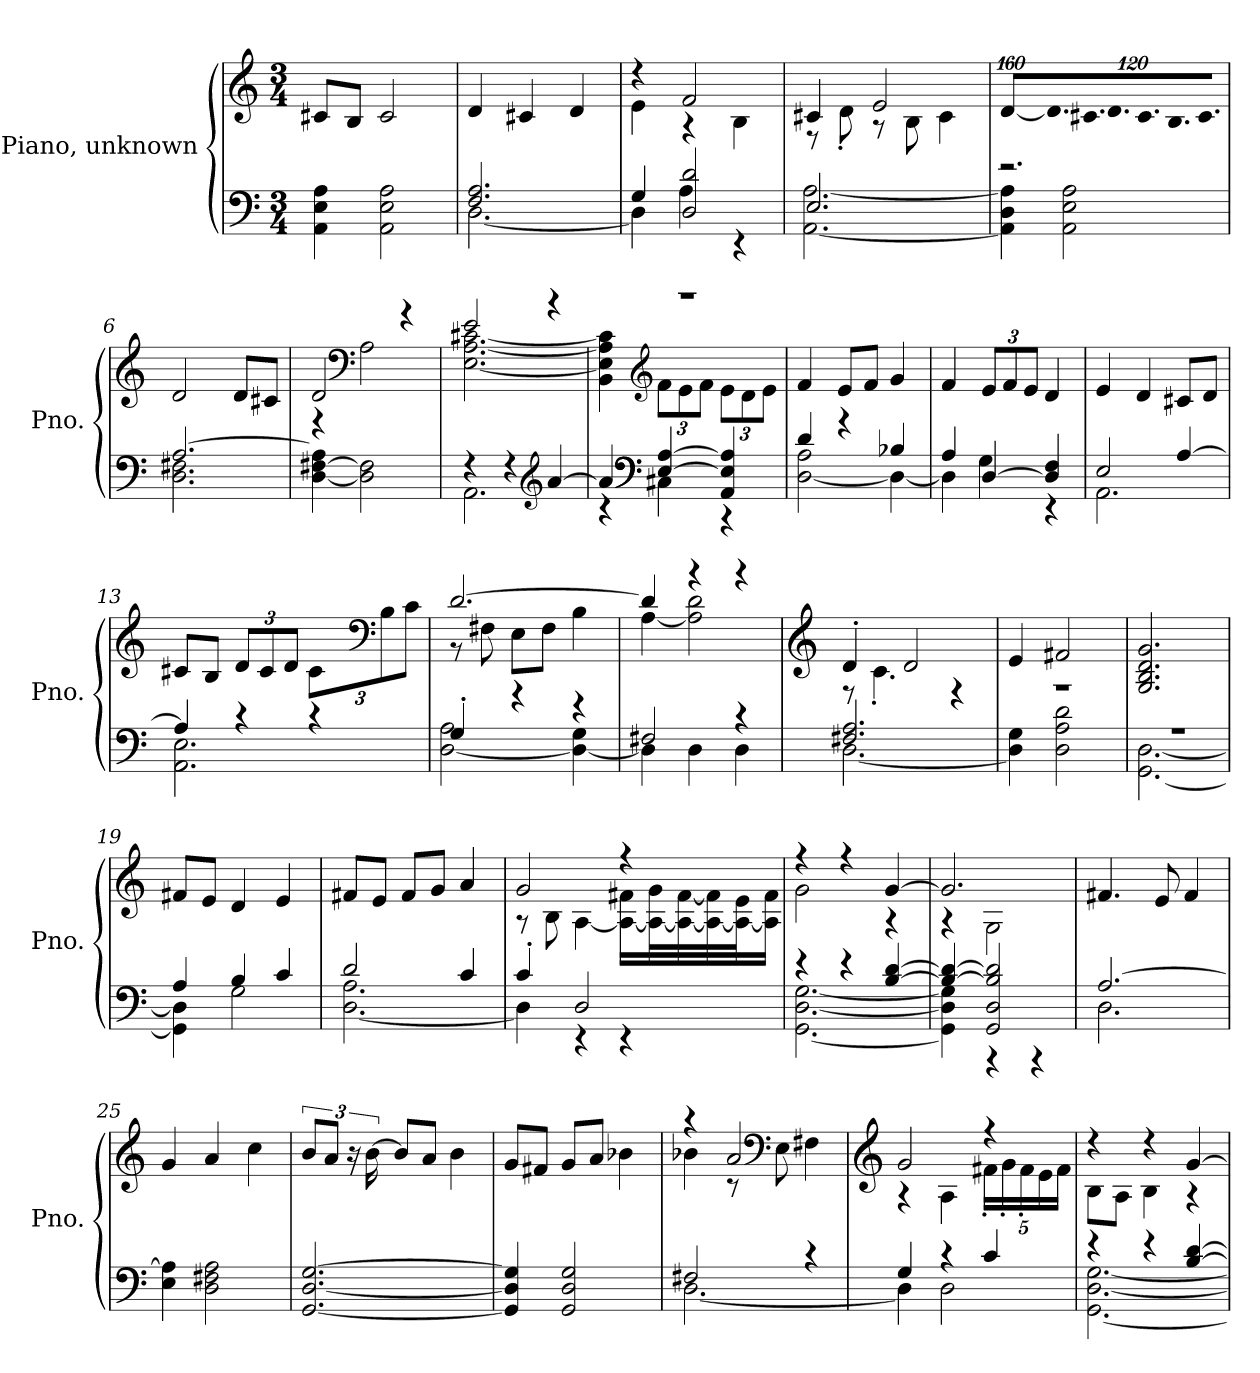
**kern	**kern
*part1	*part1
*staff2	*staff1
*I"Piano, unknown	*
*I'Pno.	*
*clefF4	*clefG2
*k[]	*k[]
*M3/4	*M3/4
*MM162	*MM162
=1	=1
4AA\ 4E\ 4A\	8c#X/L
.	8B/J
2AA\ 2E\ 2A\	2c#/
=2	=2
*^	*
2.F/ 2.A/	[2.D\	4d/
.	.	4c#X/
.	.	4d/
=3	=3	=3
*	*	*^
4G/	4D\]	4r	4e\
2D/ 2d/	4A\	2f/	4r
.	4r	.	4B\
=4	=4	=4	=4
2.E/	[2.AA\ [2.A\	4c#X/	8r
.	.	.	8d'\
.	.	2e/	8r
.	.	.	8B\
.	.	.	4c#\
*	*	*v	*v
=5	=5	=5
*	*	*Xbrackettup
*	*	*^
!	!	!LO:N:vis=8.	!
*	*	*v	*v
2.r	4AA\] 4D\ 4A\]	[640%137d/L
!	!	!LO:N:vis=32.
.	.	1920%103d/LL]
.	2AA\ 2E\ 2A\	.
!	!	!LO:N:vis=32.
.	.	1920%103c#X/J
!	!	!LO:N:vis=16.
.	.	960%103d/
!	!	!LO:N:vis=16.
.	.	960%103c#/
!	!	!LO:N:vis=16.
.	.	960%103B/
!	!	!LO:N:vis=16.
.	.	960%103c#/JJ
1920ryy	1920ryy	.
=6	=6	=6
[2.A/	2.D\ 2.F#X\	2d/
.	.	8d/L
.	.	8c#X/J
*v	*v	*
!!LO:LB:g=z
=7	=7
*	*^
[4D\ [4F#X\ 4A\]	2d/	4r
*	*clefF4	*
2D\] 2F#\]	.	2A\
.	4r	.
=8	=8	=8
*^	*	*
4r	2.AA\	2e/	[2.E\ [2.A\ [2.c#X\
4r	.	.	.
*clefG2	*	*	*
[4a/	.	4r	.
=9	=9	=9	=9
4a/]	4r	2.r	4BB\ 4E\] 4A\] 4c#\]
*clefF4	*	*clefG2	*
[4E/ [4A/	4C#X\	.	12f\L
.	.	.	12e\
.	.	.	12f\J
4AA/ 4E/] 4A/]	4r	.	12e\L
.	.	.	12d\
.	.	.	12e\J
*	*	*v	*v
=10	=10	=10
4d/	[2D\ 2A\	4f/
4r	.	8e/L
.	.	8f/J
4B-X/	4D\_	4g/
=11	=11	=11
4A/	4D\]	4f/
[4D/	4G\	12e/L
.	.	12f/
.	.	12e/J
4D/] 4F/	4r	4d/
=12	=12	=12
2E/	2.AA\	4e/
.	.	4d/
[4A/	.	8c#X/L
.	.	8d/J
!!LO:LB:g=z
=13	=13	=13
4A/]	2.AA\ 2.E\	8c#X/L
.	.	8B/J
4r	.	12d/L
.	.	12c#/
.	.	12d/J
4r	.	12c#\L
*	*	*clefF4
.	.	12B\
.	.	12c#\J
=14	=14	=14
*	*	*^
4G'/	[2D\ 2A\	[2.d/	8r
.	.	.	8F#X\
4r	.	.	8E\L
.	.	.	8F#\J
4r	4D\_ 4G\	.	4B\
=15	=15	=15	=15
2F#X/	4D\]	4d/]	[4A\
.	4D\	4r	2A\] 2d\
4r	4D\	4r	.
=16	=16	=16	=16
*	*	*clefG2	*
2.F#X/ 2.A/	[2.D\	4d'/	8r
.	.	.	4.c'\
.	.	2d/	.
.	.	.	4r
*	*	*v	*v
=17	=17	=17
2.r	4D\] 4G\	4e/
.	2D\ 2A\ 2d\	2f#X/
=18	=18	=18
2.r	[2.GG\ [2.D\	2.G/ 2.B/ 2.d/ 2.g/
=19	=19	=19
4A/	4GG\] 4D\]	8f#X/L
.	.	8e/J
4B/	2G\	4d/
4c/	.	4e/
!!LO:LB:g=z
=20	=20	=20
2d/	[2.D\ 2.A\	8f#X/L
.	.	8e/J
.	.	8f#/L
.	.	8g/J
4c/	.	4a/
=21	=21	=21
*	*	*^
4c'/	4D\]	2g/	8r
.	.	.	8B\
2D/	4r	.	[4A\
.	4r	4r	16A\_ 16f#X\LL
.	.	.	32A\_ 32g\L
.	.	.	32A\_ [32f#\
.	.	.	32A\_ 32f#\]
.	.	.	32A\_ 32e\J
.	.	.	16A\] 16f#\JJ
=22	=22	=22	=22
4r	[2.GG\ [2.D\ [2.G\	4r	2g\
4r	.	4r	.
[4B/ [4d/	.	[4g/	4r
=23	=23	=23	=23
4B/_ 4d/_	4GG\] 4D\] 4G\]	2.g/]	4r
2GG/ 2D/ 2B/] 2d/]	4r	.	2G\
.	4r	.	.
*	*	*v	*v
=24	=24	=24
[2.A/	2.D\	4.f#X/
.	.	8e/
.	.	4f#/
*v	*v	*
=25	=25
4E\ 4A\]	4g/
2D\ 2F#X\ 2A\	4a/
.	4cc\
!!LO:LB:g=z
=26	=26
*	*brackettup
[2.GG/ [2.D/ [2.G/	12b/L
.	12a/J
.	24r
.	[24b\
.	8b/L]
.	8a/J
.	4b\
=27	=27
4GG/] 4D/] 4G/]	8g/L
.	8f#X/J
2GG/ 2D/ 2G/	8g/L
.	8a/J
.	4b-X\
=28	=28
*^	*^
2F#X/	[2.D\	4r	4b-X\
.	.	2a/	8r
*	*	*clefF4	*
.	.	.	8E\
4r	.	.	4F#X\
=29	=29	=29	=29
*	*	*clefG2	*
4G/	4D\]	2g/	4r
4r	2D\	.	4A\
*	*	*	*Xbrackettup
4c/	.	4r	20f#X'\LL
.	.	.	20g'\
.	.	.	20f#'\
.	.	.	20e\
.	.	.	20f#\JJ
=30	=30	=30	=30
4r	[2.GG\ [2.D\ [2.G\	4r	8B\L
.	.	.	8A\J
4r	.	4r	4B\
[4B/ [4d/	.	[4g/	4r
*v	*v	*	*
*	*v	*v
=	=
*-	*-
